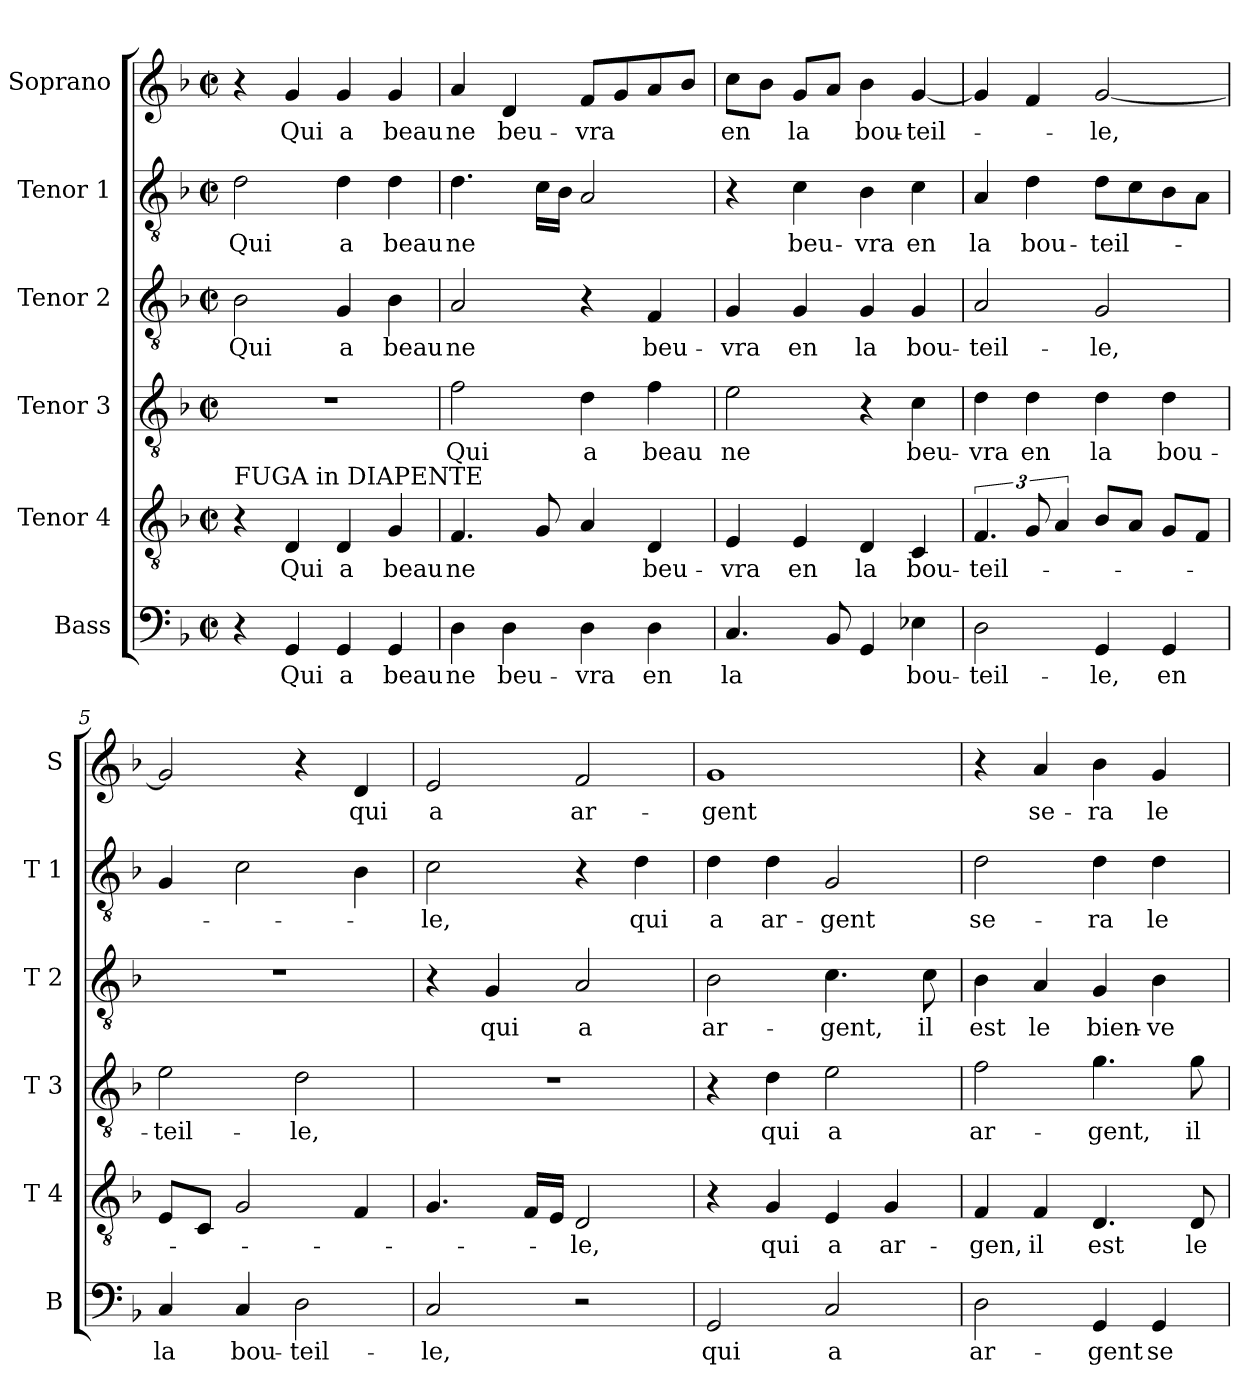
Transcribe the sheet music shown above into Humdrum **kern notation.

**kern	**text	**kern	**text	**kern	**text	**kern	**text	**kern	**text	**kern	**text
*part6	*part6	*part5	*part5	*part4	*part4	*part3	*part3	*part2	*part2	*part1	*part1
*staff6	*staff6	*staff5	*staff5	*staff4	*staff4	*staff3	*staff3	*staff2	*staff2	*staff1	*staff1
*I"Bass	*	*I"Tenor 4	*	*I"Tenor 3	*	*I"Tenor 2	*	*I"Tenor 1	*	*I"Soprano	*
*I'B	*	*I'T 4	*	*I'T 3	*	*I'T 2	*	*I'T 1	*	*I'S	*
*clefF4	*	*clefGv2	*	*clefGv2	*	*clefGv2	*	*clefGv2	*	*clefG2	*
*k[b-]	*	*k[b-]	*	*k[b-]	*	*k[b-]	*	*k[b-]	*	*k[b-]	*
*F:	*	*F:	*	*F:	*	*F:	*	*F:	*	*F:	*
*M2/2	*	*M2/2	*	*M2/2	*	*M2/2	*	*M2/2	*	*M2/2	*
*met(c|)	*	*met(c|)	*	*met(c|)	*	*met(c|)	*	*met(c|)	*	*met(c|)	*
=1	=1	=1	=1	=1	=1	=1	=1	=1	=1	=1	=1
!	!	!LO:TX:a:t=FUGA in DIAPENTE	!	!	!	!	!	!	!	!	!
4r	.	4r	.	1r	.	2B-\	Qui	2d\	Qui	4r	.
4GG/	Qui	4D/	Qui	.	.	.	.	.	.	4g/	Qui
4GG/	a	4D/	a	.	.	4G/	a	4d\	a	4g/	a
4GG/	beau	4G/	beau	.	.	4B-\	beau	4d\	beau	4g/	beau
=2	=2	=2	=2	=2	=2	=2	=2	=2	=2	=2	=2
4D\	ne	4.F/	ne	2f\	Qui	2A/	ne	4.d\	ne	4a/	ne
4D\	beu-	.	.	.	.	.	.	.	.	4d/	beu-
.	.	8G/	.	.	.	.	.	16c\LL	.	.	.
.	.	.	.	.	.	.	.	16B-\JJ	.	.	.
4D\	-vra	4A/	.	4d\	a	4r	.	2A/	.	8f/L	-vra
.	.	.	.	.	.	.	.	.	.	8g/	.
4D\	en	4D/	beu-	4f\	beau	4F/	beu-	.	.	8a/	.
.	.	.	.	.	.	.	.	.	.	8b-/J	.
=3	=3	=3	=3	=3	=3	=3	=3	=3	=3	=3	=3
4.C/	la	4E/	-vra	2e\	ne	4G/	-vra	4r	.	8cc\L	en
.	.	.	.	.	.	.	.	.	.	8b-\J	.
.	.	4E/	en	.	.	4G/	en	4c\	beu-	8g/L	la
8BB-/	.	.	.	.	.	.	.	.	.	8a/J	.
4GG/	.	4D/	la	4r	.	4G/	la	4B-\	-vra	4b-\	bou-
4E-X\	bou-	4C/	bou-	4c\	beu-	4G/	bou-	4c\	en	[4g/	-teil-
=4	=4	=4	=4	=4	=4	=4	=4	=4	=4	=4	=4
2D\	-teil-	6.F/	-teil-	4d\	-vra	2A/	-teil-	4A/	la	4g/]	.
.	.	12G/	.	4d\	en	.	.	4d\	bou-	4f/	.
.	.	6A/	.	.	.	.	.	.	.	.	.
4GG/	-le,	8B-/L	.	4d\	la	2G/	-le,	8d\L	-teil-	[2g/	-le,
.	.	8A/J	.	.	.	.	.	8c\	.	.	.
4GG/	en	8G/L	.	4d\	bou-	.	.	8B-\	.	.	.
.	.	8F/J	.	.	.	.	.	8A\J	.	.	.
=5	=5	=5	=5	=5	=5	=5	=5	=5	=5	=5	=5
4C/	la	8E/L	.	2e\	-teil-	1r	.	4G/	.	2g/]	.
.	.	8C/J	.	.	.	.	.	.	.	.	.
4C/	bou-	2G/	.	.	.	.	.	2c\	.	.	.
2D\	-teil-	.	.	2d\	-le,	.	.	.	.	4r	.
.	.	4F/	.	.	.	.	.	4B-\	.	4d/	qui
!!LO:LB:g=z
=6	=6	=6	=6	=6	=6	=6	=6	=6	=6	=6	=6
2C/	-le,	4.G/	.	1r	.	4r	.	2c\	-le,	2e/	a
.	.	.	.	.	.	4G/	qui	.	.	.	.
.	.	16F/LL	.	.	.	.	.	.	.	.	.
.	.	16E/JJ	.	.	.	.	.	.	.	.	.
2r	.	2D/	-le,	.	.	2A/	a	4r	.	2f/	ar-
.	.	.	.	.	.	.	.	4d\	qui	.	.
=7	=7	=7	=7	=7	=7	=7	=7	=7	=7	=7	=7
2GG/	qui	4r	.	4r	.	2B-\	ar-	4d\	a	1g	-gent
.	.	4G/	qui	4d\	qui	.	.	4d\	ar-	.	.
2C/	a	4E/	a	2e\	a	4.c\	-gent,	2G/	-gent	.	.
.	.	4G/	ar-	.	.	.	.	.	.	.	.
.	.	.	.	.	.	8c\	il	.	.	.	.
=8	=8	=8	=8	=8	=8	=8	=8	=8	=8	=8	=8
2D\	ar-	4F/	-gen,	2f\	ar-	4B-\	est	2d\	se-	4r	.
.	.	4F/	il	.	.	4A/	le	.	.	4a/	se-
4GG/	-gent	4.D/	est	4.g\	-gent,	4G/	bien-	4d\	-ra	4b-\	-ra
4GG/	se-	.	.	.	.	4B-\	-ve-	4d\	le	4g/	le
.	.	8D/	le	8g\	il	.	.	.	.	.	.
=	=	=	=	=	=	=	=	=	=	=	=
*-	*-	*-	*-	*-	*-	*-	*-	*-	*-	*-	*-
